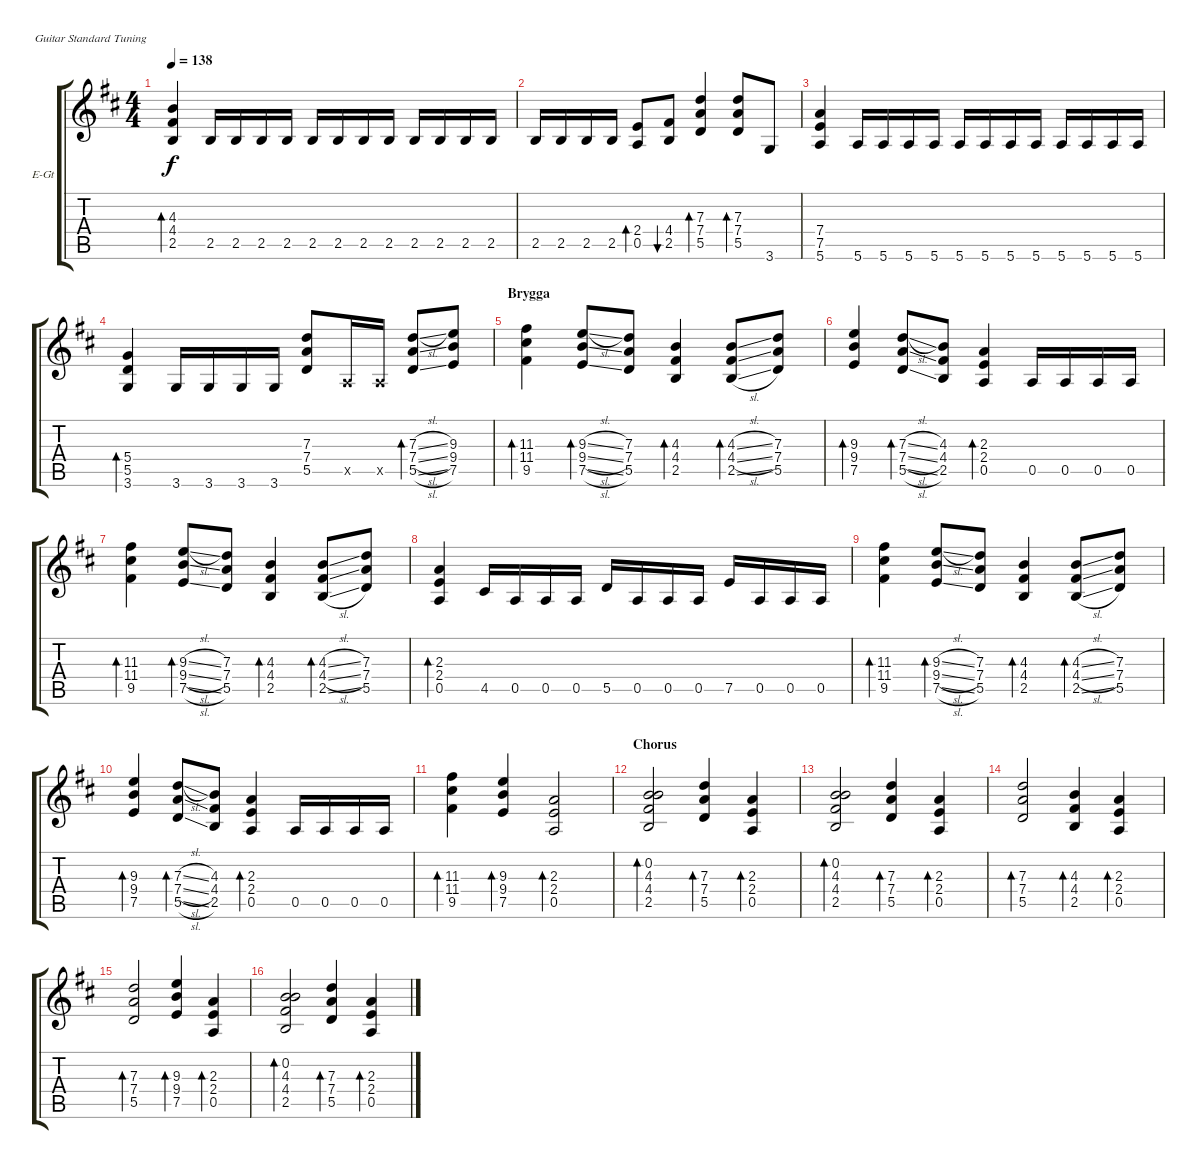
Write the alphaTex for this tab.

\defaultSystemsLayout 4
\bracketExtendMode groupsimilarinstruments
\firstSystemTrackNameOrientation horizontal
\otherSystemsTrackNameOrientation horizontal
\track ("Electric Guitar" "E-Gt") {instrument distortionguitar}
\staff {score tabs}
\tuning (E4 B3 G3 D3 A2 E2)
\ts (4 4)
\tempo 138
\clef g2
\ks d
(2.5 4.4 4.3).4{bd 30 dy f} 2.5.16 2.5.16 2.5.16 2.5.16 2.5.16 2.5.16 2.5.16 2.5.16 2.5.16 2.5.16 2.5.16 2.5.16 |
2.5.16 2.5.16 2.5.16 2.5.16 (0.5 2.4).8{bd 30} (2.5 4.4).8{bu 30} (5.5 7.4 7.3).4{bd 30} (5.5 7.4 7.3).8{bd 30} 3.6.8 |
(5.6 7.5 7.4).4 5.6.16 5.6.16 5.6.16 5.6.16 5.6.16 5.6.16 5.6.16 5.6.16 5.6.16 5.6.16 5.6.16 5.6.16 |
(3.6 5.5 5.4).4{bd 30} 3.6.16 3.6.16 3.6.16 3.6.16 (5.5 7.4 7.3).8 0.5{x}.16 0.5{x}.16 (5.5{sl} 7.4{sl} 7.3{sl}).8{bd 30} (7.5 9.4 9.3).8 |
\section ("" "Brygga")
(9.5 11.4 11.3).4{bd 30} (7.5{sl} 9.4{sl} 9.3{sl}).8{bd 30} (5.5 7.4 7.3).8 (2.5 4.4 4.3).4{bd 30} (4.3{sl} 4.4{sl} 2.5{sl}).8{bd 30} (5.5 7.4 7.3).8 |
(7.5 9.4 9.3).4{bd 30} (5.5{sl} 7.4{sl} 7.3{sl}).8{bd 30} (2.5 4.4 4.3).8 (0.5 2.4 2.3).4{bd 30} 0.5.16 0.5.16 0.5.16 0.5.16 |
(9.5 11.4 11.3).4{bd 30} (7.5{sl} 9.4{sl} 9.3{sl}).8{bd 30} (5.5 7.4 7.3).8 (2.5 4.4 4.3).4{bd 30} (4.3{sl} 4.4{sl} 2.5{sl}).8{bd 30} (5.5 7.4 7.3).8 |
(0.5 2.4 2.3).4{bd 30} 4.5.16 0.5.16 0.5.16 0.5.16 5.5.16 0.5.16 0.5.16 0.5.16 7.5.16 0.5.16 0.5.16 0.5.16 |
(9.5 11.4 11.3).4{bd 30} (7.5{sl} 9.4{sl} 9.3{sl}).8{bd 30} (5.5 7.4 7.3).8 (2.5 4.4 4.3).4{bd 30} (4.3{sl} 4.4{sl} 2.5{sl}).8{bd 30} (5.5 7.4 7.3).8 |
(7.5 9.4 9.3).4{bd 30} (5.5{sl} 7.4{sl} 7.3{sl}).8{bd 30} (2.5 4.4 4.3).8 (0.5 2.4 2.3).4{bd 30} 0.5.16 0.5.16 0.5.16 0.5.16 |
(9.5 11.4 11.3).4{bd 30} (7.5 9.4 9.3).4{bd 30} (0.5 2.4 2.3).2{bd 30} |
\section ("" "Chorus")
(2.5 4.4 4.3 0.2).2{bd 30} (5.5 7.4 7.3).4{bd 30} (0.5 2.4 2.3).4{bd 30} |
(2.5 4.4 4.3 0.2).2{bd 30} (5.5 7.4 7.3).4{bd 30} (0.5 2.4 2.3).4{bd 30} |
(5.5 7.4 7.3).2{bd 30} (2.5 4.4 4.3).4{bd 30} (0.5 2.4 2.3).4{bd 30} |
(5.5 7.4 7.3).2{bd 30} (7.5 9.4 9.3).4{bd 30} (0.5 2.4 2.3).4{bd 30} |
(2.5 4.4 4.3 0.2).2{bd 30} (5.5 7.4 7.3).4{bd 30} (0.5 2.4 2.3).4{bd 30}
